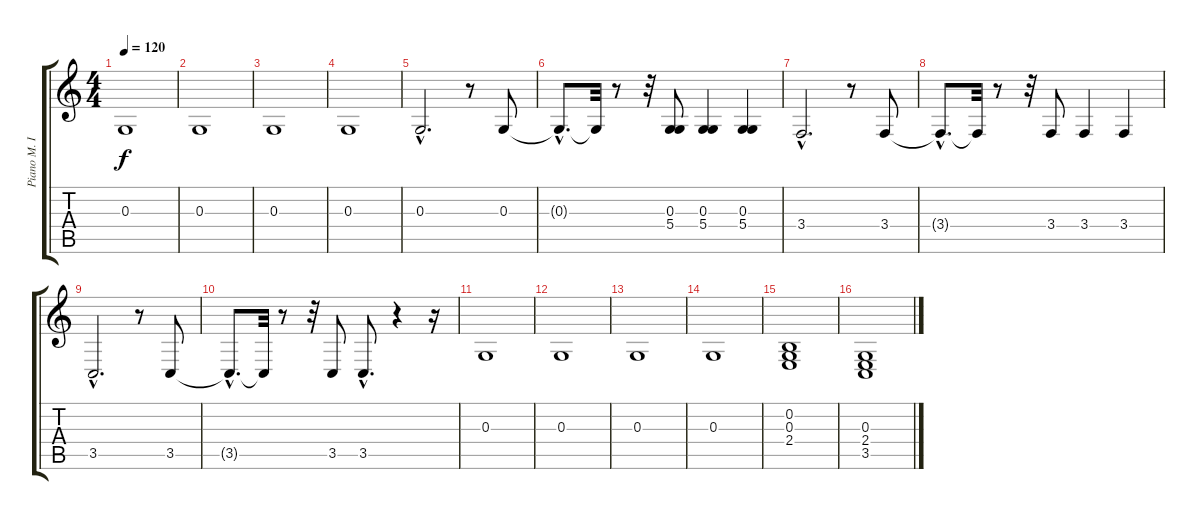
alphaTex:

\track ("Piano M. Izq." "Piano M. I") {instrument acousticgrandpiano}
\staff {score tabs}
\tuning (E4 B3 G3 D3 A2 E2) {hide}
\ts (4 4)
\tempo 120
\clef g2
\ks c
0.3.1{dy f} |
0.3.1 |
0.3.1 |
0.3.1 |
0.3{hac}.2{d} r.8 0.3.8 |
0.3{hac t}.8{d} 0.3{t}.32 r.8 r.32 (0.3 5.4).8 (0.3 5.4).4 (0.3 5.4).4 |
3.4{hac}.2{d} r.8 3.4.8 |
3.4{hac t}.8{d} 3.4{t}.32 r.8 r.32 3.4.8 3.4.4 3.4.4 |
3.5{hac}.2{d} r.8 3.5.8 |
3.5{hac t}.8{d} 3.5{t}.32 r.8 r.32 3.5.8 3.5{hac}.8{d} r.4 r.16 |
0.3.1 |
0.3.1 |
0.3.1 |
0.3.1 |
(0.2 0.3 2.4).1 |
(0.3 2.4 3.5).1
